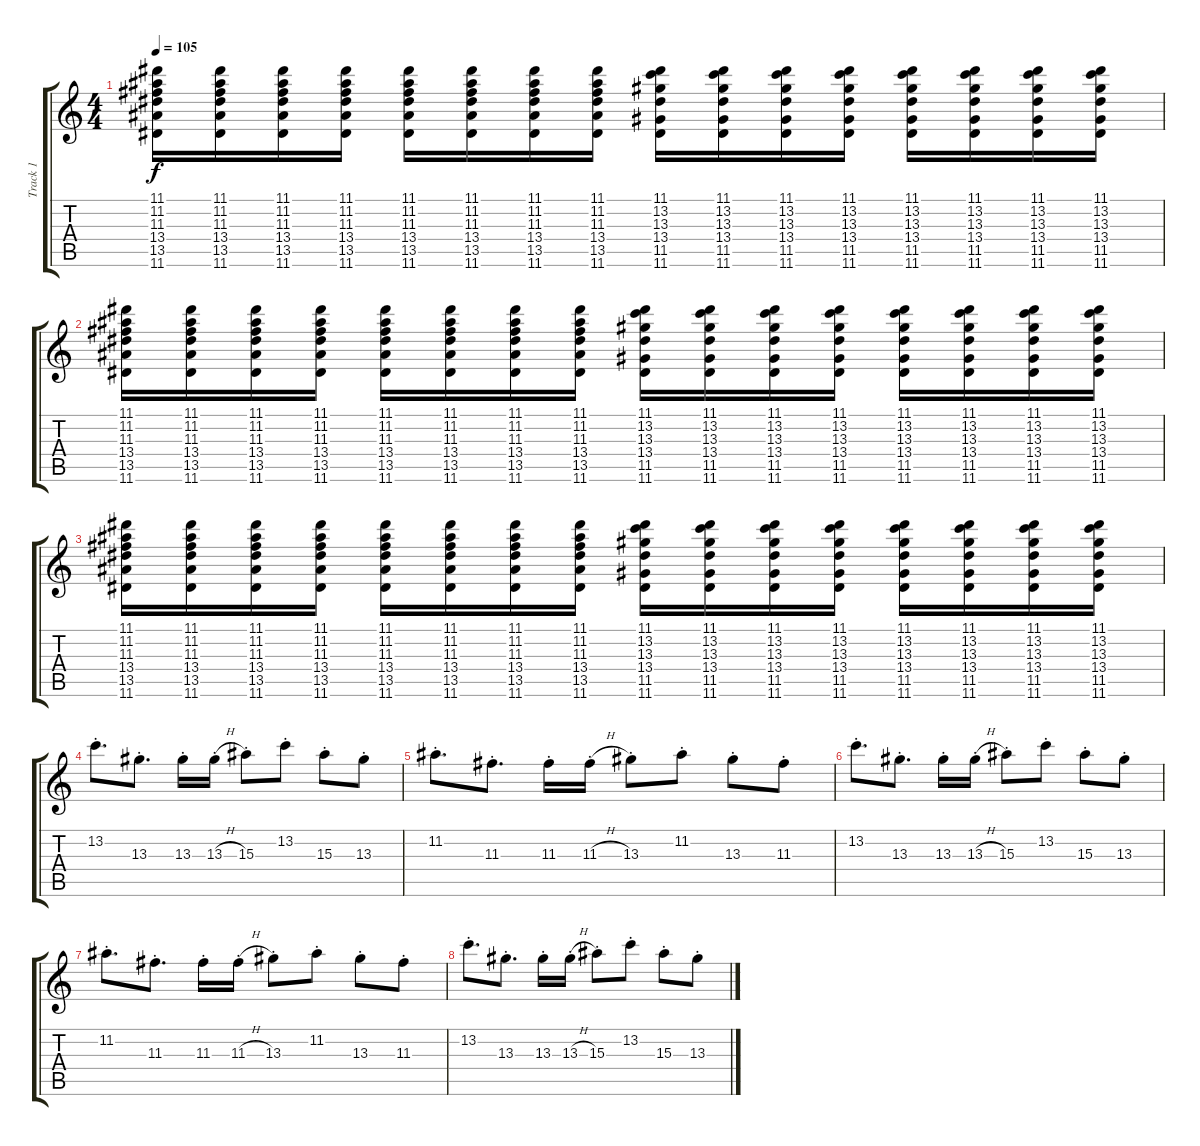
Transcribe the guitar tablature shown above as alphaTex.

\track ("Track 1" "Track 1") {instrument overdrivenguitar}
\staff {score tabs}
\tuning (E4 B3 G3 D3 A2 E2) {hide}
\ts (4 4)
\tempo 105
\clef g2
\ks c
(11.1 11.2 11.3 13.4 13.5 11.6).16{dy f} (11.1 11.2 11.3 13.4 13.5 11.6).16 (11.1 11.2 11.3 13.4 13.5 11.6).16 (11.1 11.2 11.3 13.4 13.5 11.6).16 (11.1 11.2 11.3 13.4 13.5 11.6).16 (11.1 11.2 11.3 13.4 13.5 11.6).16 (11.1 11.2 11.3 13.4 13.5 11.6).16 (11.1 11.2 11.3 13.4 13.5 11.6).16 (11.1 13.2 13.3 13.4 11.5 11.6).16 (11.1 13.2 13.3 13.4 11.5 11.6).16 (11.1 13.2 13.3 13.4 11.5 11.6).16 (11.1 13.2 13.3 13.4 11.5 11.6).16 (11.1 13.2 13.3 13.4 11.5 11.6).16 (11.1 13.2 13.3 13.4 11.5 11.6).16 (11.1 13.2 13.3 13.4 11.5 11.6).16 (11.1 13.2 13.3 13.4 11.5 11.6).16 |
(11.1 11.2 11.3 13.4 13.5 11.6).16 (11.1 11.2 11.3 13.4 13.5 11.6).16 (11.1 11.2 11.3 13.4 13.5 11.6).16 (11.1 11.2 11.3 13.4 13.5 11.6).16 (11.1 11.2 11.3 13.4 13.5 11.6).16 (11.1 11.2 11.3 13.4 13.5 11.6).16 (11.1 11.2 11.3 13.4 13.5 11.6).16 (11.1 11.2 11.3 13.4 13.5 11.6).16 (11.1 13.2 13.3 13.4 11.5 11.6).16 (11.1 13.2 13.3 13.4 11.5 11.6).16 (11.1 13.2 13.3 13.4 11.5 11.6).16 (11.1 13.2 13.3 13.4 11.5 11.6).16 (11.1 13.2 13.3 13.4 11.5 11.6).16 (11.1 13.2 13.3 13.4 11.5 11.6).16 (11.1 13.2 13.3 13.4 11.5 11.6).16 (11.1 13.2 13.3 13.4 11.5 11.6).16 |
(11.1 11.2 11.3 13.4 13.5 11.6).16 (11.1 11.2 11.3 13.4 13.5 11.6).16 (11.1 11.2 11.3 13.4 13.5 11.6).16 (11.1 11.2 11.3 13.4 13.5 11.6).16 (11.1 11.2 11.3 13.4 13.5 11.6).16 (11.1 11.2 11.3 13.4 13.5 11.6).16 (11.1 11.2 11.3 13.4 13.5 11.6).16 (11.1 11.2 11.3 13.4 13.5 11.6).16 (11.1 13.2 13.3 13.4 11.5 11.6).16 (11.1 13.2 13.3 13.4 11.5 11.6).16 (11.1 13.2 13.3 13.4 11.5 11.6).16 (11.1 13.2 13.3 13.4 11.5 11.6).16 (11.1 13.2 13.3 13.4 11.5 11.6).16 (11.1 13.2 13.3 13.4 11.5 11.6).16 (11.1 13.2 13.3 13.4 11.5 11.6).16 (11.1 13.2 13.3 13.4 11.5 11.6).16 |
13.2{st}.8{d} 13.3{st}.8{d} 13.3{st}.16 13.3{h st}.16 15.3{st}.8 13.2{st}.8 15.3{st}.8 13.3{st}.8 |
11.2{st}.8{d} 11.3{st}.8{d} 11.3{st}.16 11.3{h st}.16 13.3{st}.8 11.2{st}.8 13.3{st}.8 11.3{st}.8 |
13.2{st}.8{d} 13.3{st}.8{d} 13.3{st}.16 13.3{h st}.16 15.3{st}.8 13.2{st}.8 15.3{st}.8 13.3{st}.8 |
11.2{st}.8{d} 11.3{st}.8{d} 11.3{st}.16 11.3{h st}.16 13.3{st}.8 11.2{st}.8 13.3{st}.8 11.3{st}.8 |
13.2{st}.8{d} 13.3{st}.8{d} 13.3{st}.16 13.3{h st}.16 15.3{st}.8 13.2{st}.8 15.3{st}.8 13.3{st}.8
